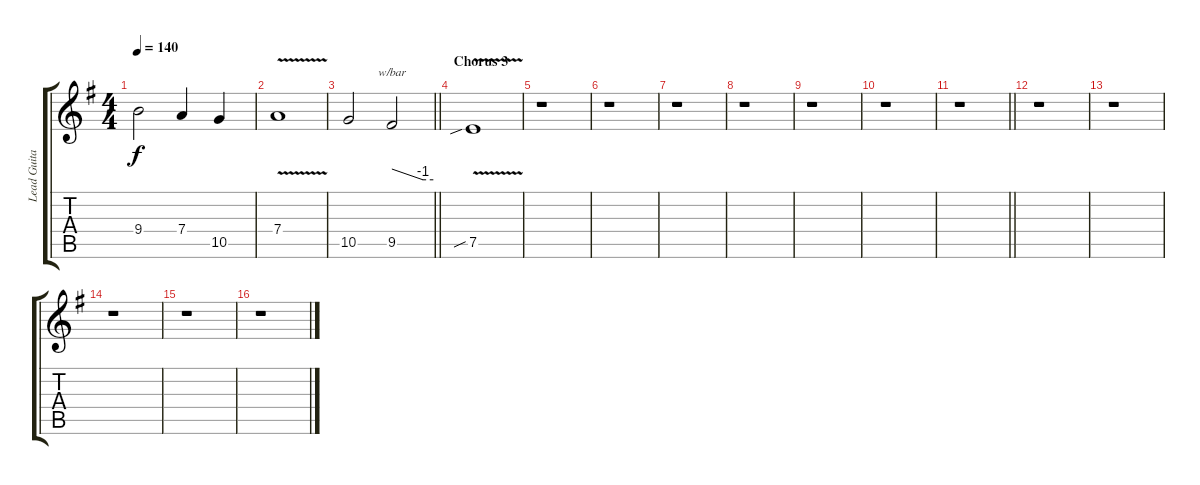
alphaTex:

\track ("Lead Guitar 1: Axel Rudi Pell" "Lead Guita") {instrument overdrivenguitar}
\staff {score tabs}
\tuning (E4 B3 G3 D3 A2 E2) {hide}
\ts (4 4)
\tempo 140
\clef g2
\ks eminor
9.4.2{dy f} 7.4.4 10.5.4 |
7.4{v}.1 |
\barLineRight lightlight
10.5.2 9.5.2{tbe (custom default 0 0 45 -4 60 -4)} |
\section ("" "Chorus 3")
7.5{v sib}.1 |
r.1 |
r.1 |
r.1 |
r.1 |
r.1 |
r.1 |
\barLineRight lightlight
r.1 |
r.1 |
r.1 |
r.1 |
r.1 |
r.1
